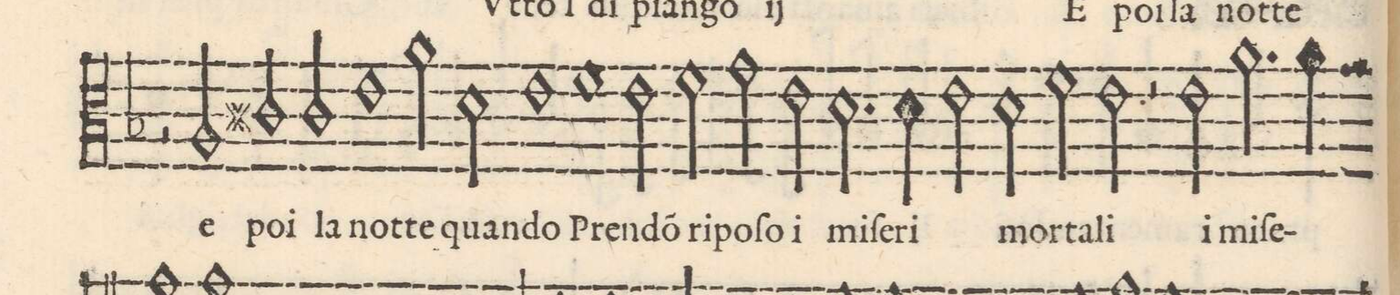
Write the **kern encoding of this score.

**kern	**text
*I"TENORE	*
*clefC3	*
*k[b-]	*
*met(C|)	*
*M4/2	*
2r	.
2A/	e
=10-	=10-
2c#X/	poi
2c#/	la
1e	not-
=11-	=11-
2a\	-te
2d\	quan-
1e	-do
=12-	=12-
1f	Pren-
2e\	-dõ(n)
2f\	ri-
=13-	=13-
2g\	-po-
2e\	ſo i
2.d\	mi-
4d\	-ſe-
=14-	=14-
2e\	-ri
2d\	mor-
2f\	-ta-
2e\	-li
=15-	=15-
2r	.
2e\	i
2.a\	mi-
4a\	-ſe-
=16-	=16-
*-	*-
